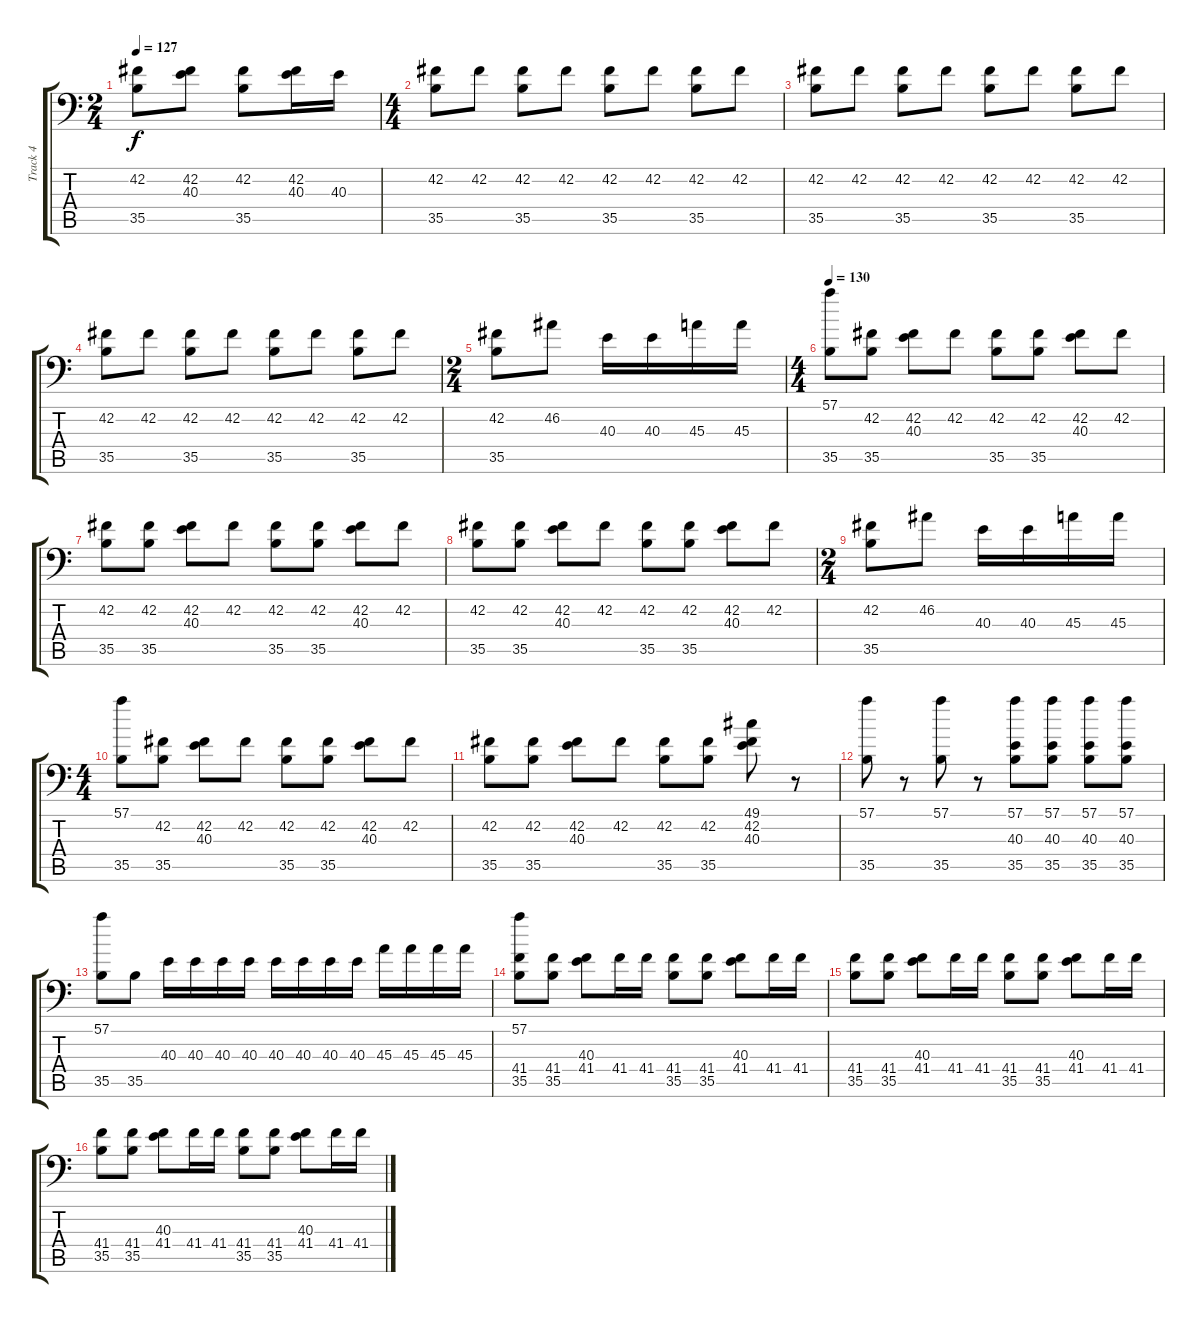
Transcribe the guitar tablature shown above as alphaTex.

\track ("Track 4" "Track 4") {instrument acousticgrandpiano}
\staff {score tabs}
\tuning (C-1 C-1 C-1 C-1 C-1 C-1) {hide}
\ts (2 4)
\tempo 127
\clef f4
\ks c
(42.2 35.5).8{dy f} (42.2 40.3).8 (42.2 35.5).8 (42.2 40.3).16 40.3.16 |
\ts (4 4)
(42.2 35.5).8 42.2.8 (42.2 35.5).8 42.2.8 (42.2 35.5).8 42.2.8 (42.2 35.5).8 42.2.8 |
(42.2 35.5).8 42.2.8 (42.2 35.5).8 42.2.8 (42.2 35.5).8 42.2.8 (42.2 35.5).8 42.2.8 |
(42.2 35.5).8 42.2.8 (42.2 35.5).8 42.2.8 (42.2 35.5).8 42.2.8 (42.2 35.5).8 42.2.8 |
\ts (2 4)
(42.2 35.5).8 46.2.8 40.3.16 40.3.16 45.3.16 45.3.16 |
\ts (4 4)
\tempo 130
(57.1 35.5).8 (42.2 35.5).8 (42.2 40.3).8 42.2.8 (42.2 35.5).8 (42.2 35.5).8 (42.2 40.3).8 42.2.8 |
(42.2 35.5).8 (42.2 35.5).8 (42.2 40.3).8 42.2.8 (42.2 35.5).8 (42.2 35.5).8 (42.2 40.3).8 42.2.8 |
(42.2 35.5).8 (42.2 35.5).8 (42.2 40.3).8 42.2.8 (42.2 35.5).8 (42.2 35.5).8 (42.2 40.3).8 42.2.8 |
\ts (2 4)
(42.2 35.5).8 46.2.8 40.3.16 40.3.16 45.3.16 45.3.16 |
\ts (4 4)
(57.1 35.5).8 (42.2 35.5).8 (42.2 40.3).8 42.2.8 (42.2 35.5).8 (42.2 35.5).8 (42.2 40.3).8 42.2.8 |
(42.2 35.5).8 (42.2 35.5).8 (42.2 40.3).8 42.2.8 (42.2 35.5).8 (42.2 35.5).8 (49.1 42.2 40.3).8 r.8 |
(57.1 35.5).8 r.8 (57.1 35.5).8 r.8 (57.1 40.3 35.5).8 (57.1 40.3 35.5).8 (57.1 40.3 35.5).8 (57.1 40.3 35.5).8 |
(57.1 35.5).8 35.5.8 40.3.16 40.3.16 40.3.16 40.3.16 40.3.16 40.3.16 40.3.16 40.3.16 45.3.16 45.3.16 45.3.16 45.3.16 |
(57.1 41.4 35.5).8 (41.4 35.5).8 (40.3 41.4).8 41.4.16 41.4.16 (41.4 35.5).8 (41.4 35.5).8 (40.3 41.4).8 41.4.16 41.4.16 |
(41.4 35.5).8 (41.4 35.5).8 (40.3 41.4).8 41.4.16 41.4.16 (41.4 35.5).8 (41.4 35.5).8 (40.3 41.4).8 41.4.16 41.4.16 |
(41.4 35.5).8 (41.4 35.5).8 (40.3 41.4).8 41.4.16 41.4.16 (41.4 35.5).8 (41.4 35.5).8 (40.3 41.4).8 41.4.16 41.4.16
